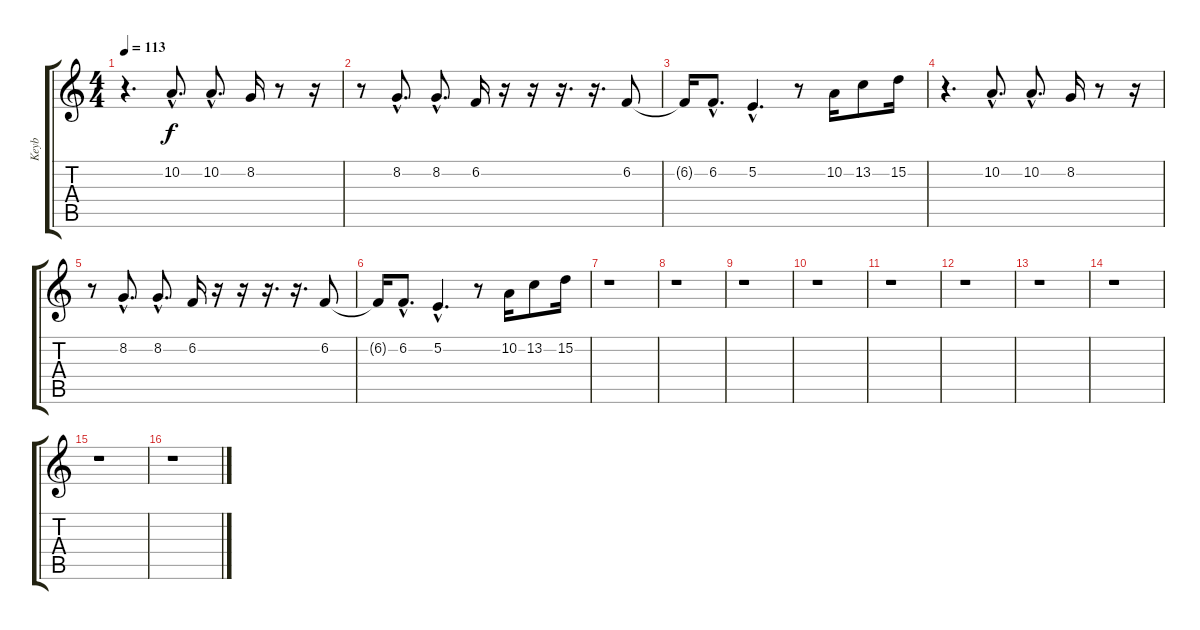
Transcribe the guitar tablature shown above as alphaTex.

\track ("Keyb" "Keyb") {instrument drawbarorgan}
\staff {score tabs}
\tuning (E4 B3 G3 D3 A2 E2) {hide}
\ts (4 4)
\tempo 113
\clef g2
\ks c
r.4{d dy f} 10.2{hac}.8{d} 10.2{hac}.8{d} 8.2.16 r.8 r.16 |
r.8 8.2{hac}.8{d} 8.2{hac}.8{d} 6.2.16 r.16 r.16 r.16{d} r.16{d} 6.2.8 |
6.2{t}.16 6.2{hac}.8{d} 5.2{hac}.4{d} r.8 10.2.16 13.2.8 15.2.16 |
r.4{d} 10.2{hac}.8{d} 10.2{hac}.8{d} 8.2.16 r.8 r.16 |
r.8 8.2{hac}.8{d} 8.2{hac}.8{d} 6.2.16 r.16 r.16 r.16{d} r.16{d} 6.2.8 |
6.2{t}.16 6.2{hac}.8{d} 5.2{hac}.4{d} r.8 10.2.16 13.2.8 15.2.16 |
r.1 |
r.1 |
r.1 |
r.1 |
r.1 |
r.1 |
r.1 |
r.1 |
r.1 |
r.1
